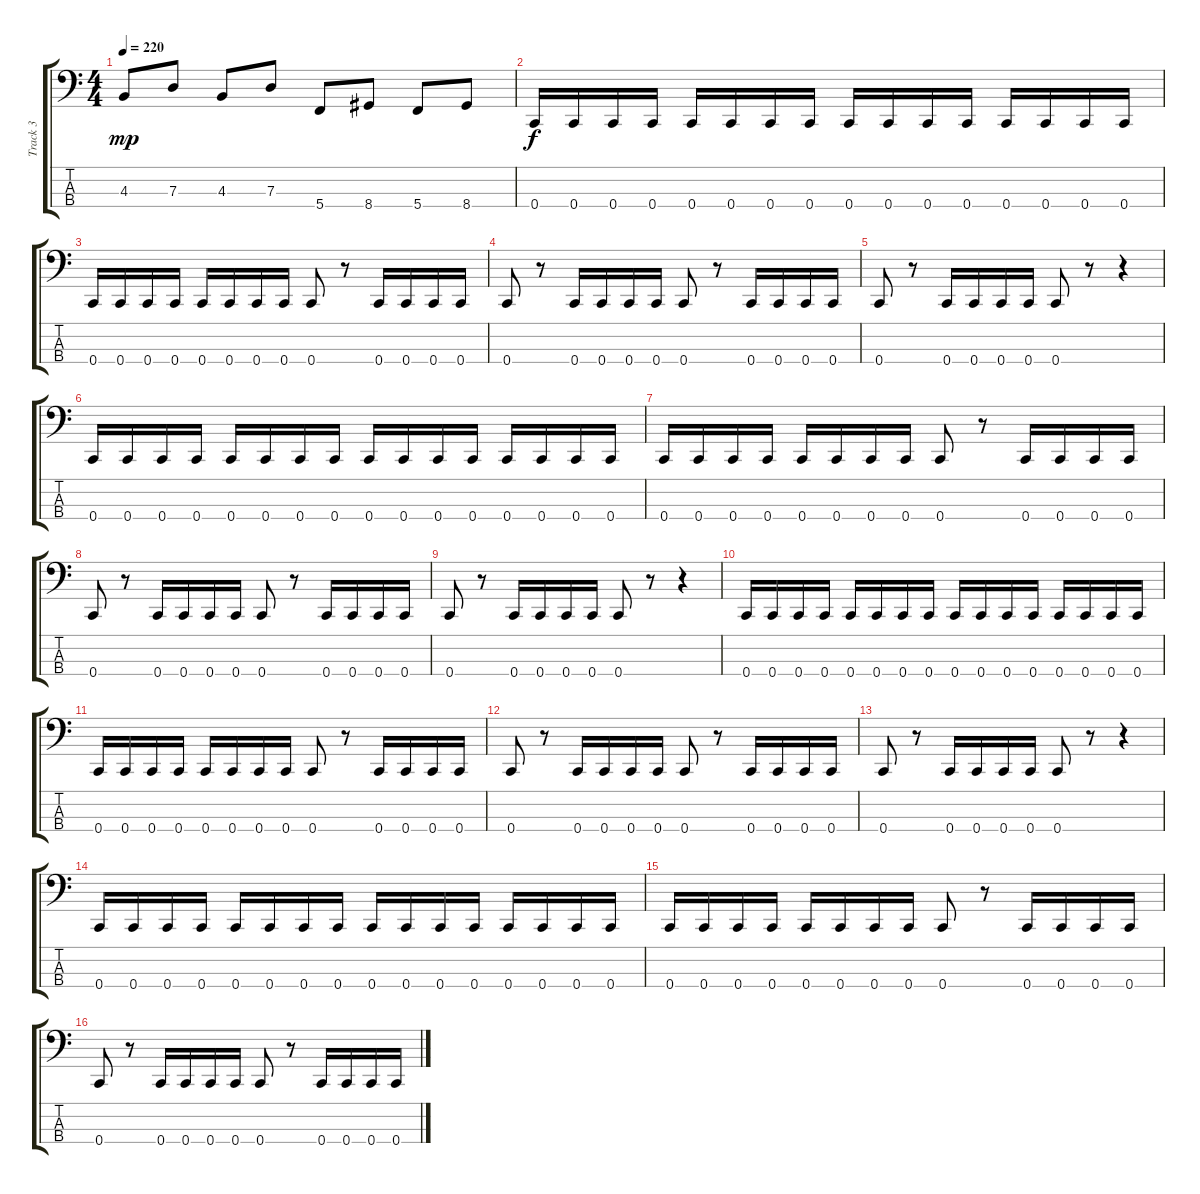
\track ("Track 3" "Track 3") {instrument electricbassfinger}
\staff {score tabs}
\tuning (F2 C2 G1 C1) {hide}
\ts (4 4)
\tempo 220
\clef f4
\ks c
4.3.8{dy mp} 7.3.8 4.3.8 7.3.8 5.4.8 8.4.8 5.4.8 8.4.8 |
0.4.16{dy f} 0.4.16 0.4.16 0.4.16 0.4.16 0.4.16 0.4.16 0.4.16 0.4.16 0.4.16 0.4.16 0.4.16 0.4.16 0.4.16 0.4.16 0.4.16 |
0.4.16 0.4.16 0.4.16 0.4.16 0.4.16 0.4.16 0.4.16 0.4.16 0.4.8 r.8 0.4.16 0.4.16 0.4.16 0.4.16 |
0.4.8 r.8 0.4.16 0.4.16 0.4.16 0.4.16 0.4.8 r.8 0.4.16 0.4.16 0.4.16 0.4.16 |
0.4.8 r.8 0.4.16 0.4.16 0.4.16 0.4.16 0.4.8 r.8 r.4 |
0.4.16 0.4.16 0.4.16 0.4.16 0.4.16 0.4.16 0.4.16 0.4.16 0.4.16 0.4.16 0.4.16 0.4.16 0.4.16 0.4.16 0.4.16 0.4.16 |
0.4.16 0.4.16 0.4.16 0.4.16 0.4.16 0.4.16 0.4.16 0.4.16 0.4.8 r.8 0.4.16 0.4.16 0.4.16 0.4.16 |
0.4.8 r.8 0.4.16 0.4.16 0.4.16 0.4.16 0.4.8 r.8 0.4.16 0.4.16 0.4.16 0.4.16 |
0.4.8 r.8 0.4.16 0.4.16 0.4.16 0.4.16 0.4.8 r.8 r.4 |
0.4.16 0.4.16 0.4.16 0.4.16 0.4.16 0.4.16 0.4.16 0.4.16 0.4.16 0.4.16 0.4.16 0.4.16 0.4.16 0.4.16 0.4.16 0.4.16 |
0.4.16 0.4.16 0.4.16 0.4.16 0.4.16 0.4.16 0.4.16 0.4.16 0.4.8 r.8 0.4.16 0.4.16 0.4.16 0.4.16 |
0.4.8 r.8 0.4.16 0.4.16 0.4.16 0.4.16 0.4.8 r.8 0.4.16 0.4.16 0.4.16 0.4.16 |
0.4.8 r.8 0.4.16 0.4.16 0.4.16 0.4.16 0.4.8 r.8 r.4 |
0.4.16 0.4.16 0.4.16 0.4.16 0.4.16 0.4.16 0.4.16 0.4.16 0.4.16 0.4.16 0.4.16 0.4.16 0.4.16 0.4.16 0.4.16 0.4.16 |
0.4.16 0.4.16 0.4.16 0.4.16 0.4.16 0.4.16 0.4.16 0.4.16 0.4.8 r.8 0.4.16 0.4.16 0.4.16 0.4.16 |
0.4.8 r.8 0.4.16 0.4.16 0.4.16 0.4.16 0.4.8 r.8 0.4.16 0.4.16 0.4.16 0.4.16
